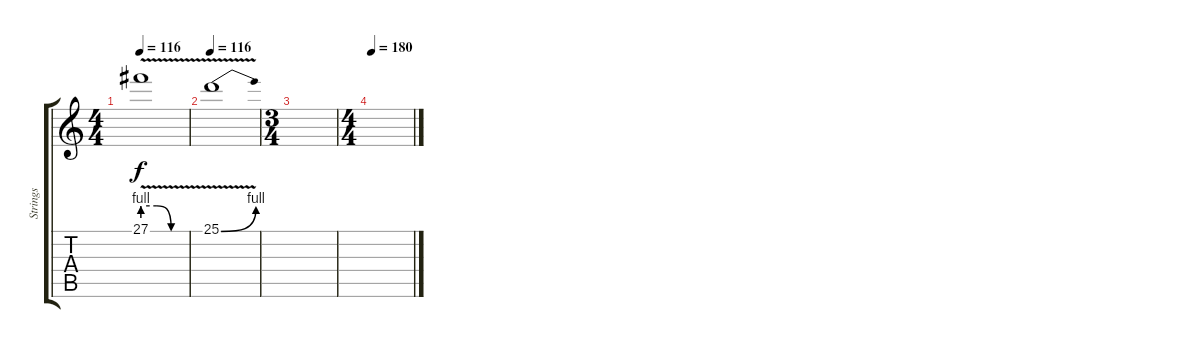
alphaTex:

\track ("Strings" "Strings") {instrument pad8sweep}
\staff {score tabs}
\tuning (Db4 Ab3 E3 B2 Gb2 B1) {hide}
\ts (4 4)
\tempo 116
\clef g2
\ks c
27.1{be (custom 0 4 20 4 40 0 60 0) v}.1{dy f} |
\tempo 116
25.1{be (bend 0 0 60 4) v}.1 |
\ts (3 4)
|
\ts (4 4)
\tempo 180
